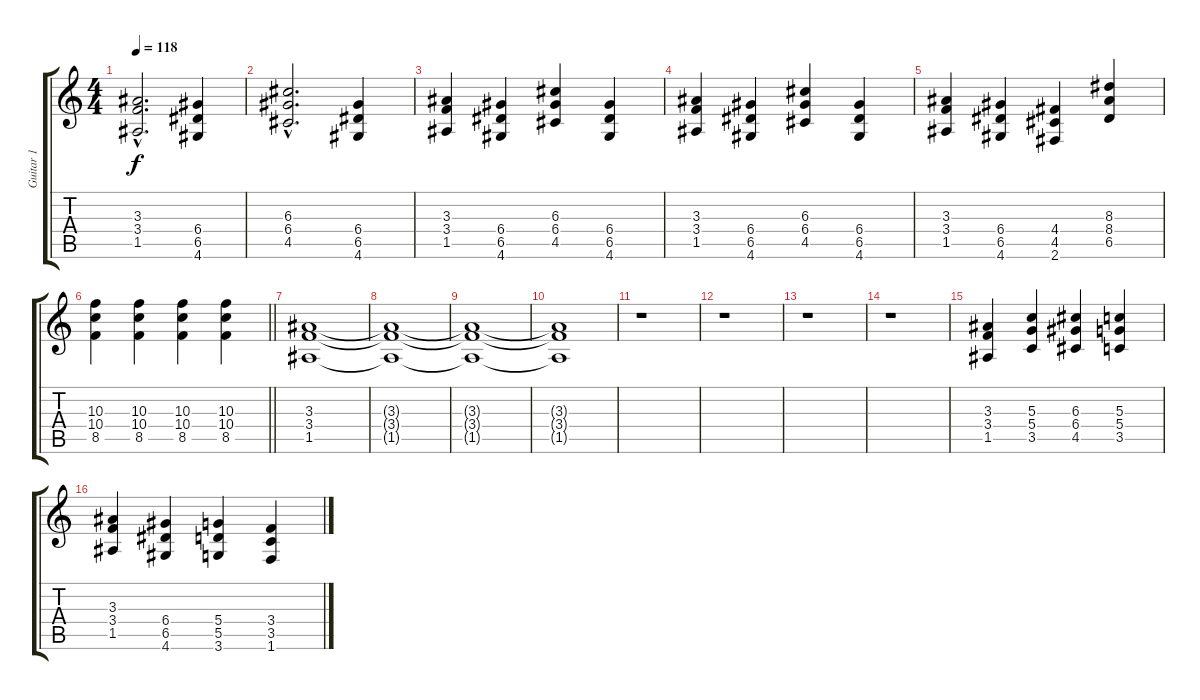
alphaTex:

\track ("Guitar 1" "Guitar 1") {instrument overdrivenguitar}
\staff {score tabs}
\tuning (E4 B3 G3 D3 A2 E2) {hide}
\ts (4 4)
\tempo 118
\clef g2
\ks c
(3.3{hac} 3.4{hac} 1.5{hac}).2{d dy f} (6.4 6.5 4.6).4 |
(6.3{hac} 6.4{hac} 4.5{hac}).2{d} (6.4 6.5 4.6).4 |
(3.3 3.4 1.5).4 (6.4 6.5 4.6).4 (6.3 6.4 4.5).4 (6.4 6.5 4.6).4 |
(3.3 3.4 1.5).4 (6.4 6.5 4.6).4 (6.3 6.4 4.5).4 (6.4 6.5 4.6).4 |
(3.3 3.4 1.5).4 (6.4 6.5 4.6).4 (4.4 4.5 2.6).4 (8.3 8.4 6.5).4 |
\barLineRight lightlight
(10.3 10.4 8.5).4 (10.3 10.4 8.5).4 (10.3 10.4 8.5).4 (10.3 10.4 8.5).4 |
(3.3 3.4 1.5).1{volume 7} |
(3.3{t} 3.4{t} 1.5{t}).1 |
(3.3{t} 3.4{t} 1.5{t}).1 |
(3.3{t} 3.4{t} 1.5{t}).1 |
r.1{volume 13} |
r.1 |
r.1 |
r.1 |
(3.3 3.4 1.5).4 (5.3 5.4 3.5).4 (6.3 6.4 4.5).4 (5.3 5.4 3.5).4 |
(3.3 3.4 1.5).4 (6.4 6.5 4.6).4 (5.4 5.5 3.6).4 (3.4 3.5 1.6).4
